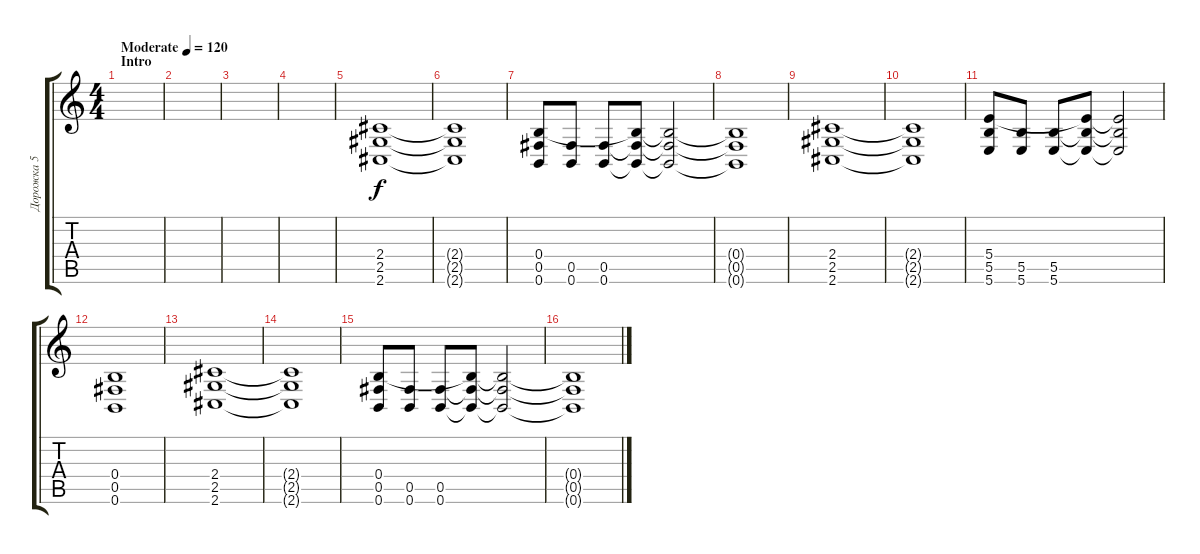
\track ("Дорожка 5" "Дорожка 5") {instrument distortionguitar}
\staff {score tabs}
\tuning (Db4 Ab3 E3 B2 Gb2 B1) {hide}
\ts (4 4)
\section ("" "Intro")
\tempo (120 "Moderate")
\clef g2
\ks c
|
|
|
|
(2.4 2.5 2.6).1 |
(2.4{t} 2.5{t} 2.6{t}).1 |
(0.4 0.5 0.6).8 (0.5 0.6).8 (0.5 0.6).8 (0.4{t} 0.5{t} 0.6{t}).8 (0.4{t} 0.5{t} 0.6{t}).2 |
(0.4{t} 0.5{t} 0.6{t}).1 |
(2.4 2.5 2.6).1 |
(2.4{t} 2.5{t} 2.6{t}).1 |
(5.4 5.5 5.6).8 (5.5 5.6).8 (5.5 5.6).8 (5.4{t} 5.5{t} 5.6{t}).8 (5.4{t} 5.5{t} 5.6{t}).2 |
(0.4 0.5 0.6).1 |
(2.4 2.5 2.6).1 |
(2.4{t} 2.5{t} 2.6{t}).1 |
(0.4 0.5 0.6).8 (0.5 0.6).8 (0.5 0.6).8 (0.4{t} 0.5{t} 0.6{t}).8 (0.4{t} 0.5{t} 0.6{t}).2 |
(0.4{t} 0.5{t} 0.6{t}).1
